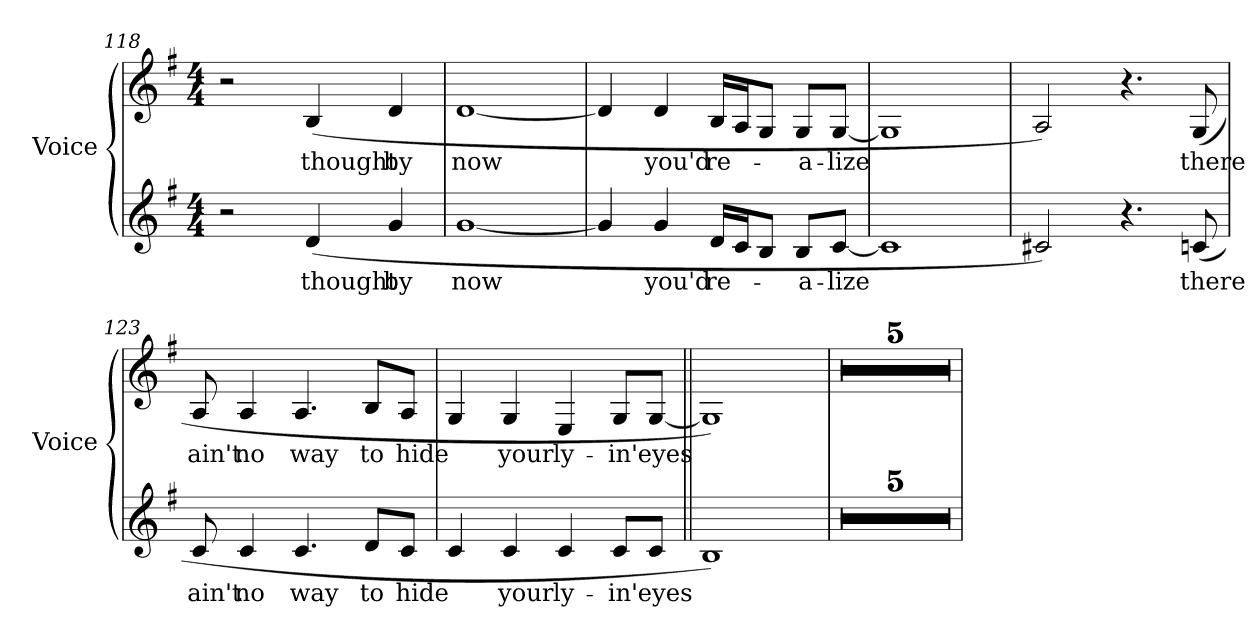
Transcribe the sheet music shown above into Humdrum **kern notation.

**kern	**text	**kern	**text
*part2	*part2	*part1	*part1
*staff2	*staff2	*staff1	*staff1
*I"Voice	*	*I"Voice	*
*I'Voice	*	*I'Voice	*
*clefG2	*	*clefG2	*
*k[f#]	*	*k[f#]	*
*G:	*	*G:	*
*M4/4	*	*M4/4	*
=118	=118	=118	=118
2r	.	2r	.
!	!LO:LY:b:color=#000000	!	!
!	!	!	!LO:LY:b:color=#000000
(4di/	thought	(4Bi/	thought
!	!LO:LY:b:color=#000000	!	!
!	!	!	!LO:LY:b:color=#000000
4gi/	by	4di/	by
=119	=119	=119	=119
!	!LO:LY:b:color=#000000	!	!
!	!	!	!LO:LY:b:color=#000000
[1gi	now	[1di	now
!!LO:LB:g=z
=120	=120	=120	=120
4gi/]	.	4di/]	.
!	!LO:LY:b:color=#000000	!	!
!	!	!	!LO:LY:b:color=#000000
4gi/	you'd	4di/	you'd
!	!LO:LY:b:color=#000000	!	!
!	!	!	!LO:LY:b:color=#000000
16di/LL	re-	16Bi/LL	re-
16ci/J	.	16Ai/J	.
8Bi/J	.	8Gi/J	.
!	!LO:LY:b:color=#000000	!	!
!	!	!	!LO:LY:b:color=#000000
8Bi/L	-a-	8Gi/L	-a-
!	!LO:LY:b:color=#000000	!	!
!	!	!	!LO:LY:b:color=#000000
[8ci/J	-lize	[8Gi/J	-lize
=121	=121	=121	=121
1ci]	.	1Gi]	.
=122	=122	=122	=122
2c#Xi/)	.	2Ai/)	.
4.r	.	4.r	.
!	!LO:LY:b:color=#000000	!	!
!	!	!	!LO:LY:b:color=#000000
(8cni/	there	(8Gi/	there
=123	=123	=123	=123
!	!LO:LY:b:color=#000000	!	!
!	!	!	!LO:LY:b:color=#000000
8ci/	ain't	8Ai/	ain't
!	!LO:LY:b:color=#000000	!	!
!	!	!	!LO:LY:b:color=#000000
4ci/	no	4Ai/	no
!	!LO:LY:b:color=#000000	!	!
!	!	!	!LO:LY:b:color=#000000
4.ci/	way	4.Ai/	way
!	!LO:LY:b:color=#000000	!	!
!	!	!	!LO:LY:b:color=#000000
8di/L	to	8Bi/L	to
!	!LO:LY:b:color=#000000	!	!
!	!	!	!LO:LY:b:color=#000000
8ci/J	hide	8Ai/J	hide
=124	=124	=124	=124
4ci/	.	4Gi/	.
!	!LO:LY:b:color=#000000	!	!
!	!	!	!LO:LY:b:color=#000000
4ci/	your	4Gi/	your
!	!LO:LY:b:color=#000000	!	!
!	!	!	!LO:LY:b:color=#000000
4ci/	ly-	4Ei/	ly-
!	!LO:LY:b:color=#000000	!	!
!	!	!	!LO:LY:b:color=#000000
8ci/L	-in'	8Gi/L	-in'
!	!LO:LY:b:color=#000000	!	!
!	!	!	!LO:LY:b:color=#000000
8ci/J	eyes	[8Gi/J	eyes
=125||	=125||	=125||	=125||
1Bi)	.	1Gi])	.
!!LO:PB:g=z
=126	=126	=126	=126
1r	.	1r	.
=127	=127	=127	=127
1r	.	1r	.
=128	=128	=128	=128
1r	.	1r	.
=129	=129	=129	=129
1r	.	1r	.
=130	=130	=130	=130
1r	.	1r	.
=	=	=	=
*-	*-	*-	*-
